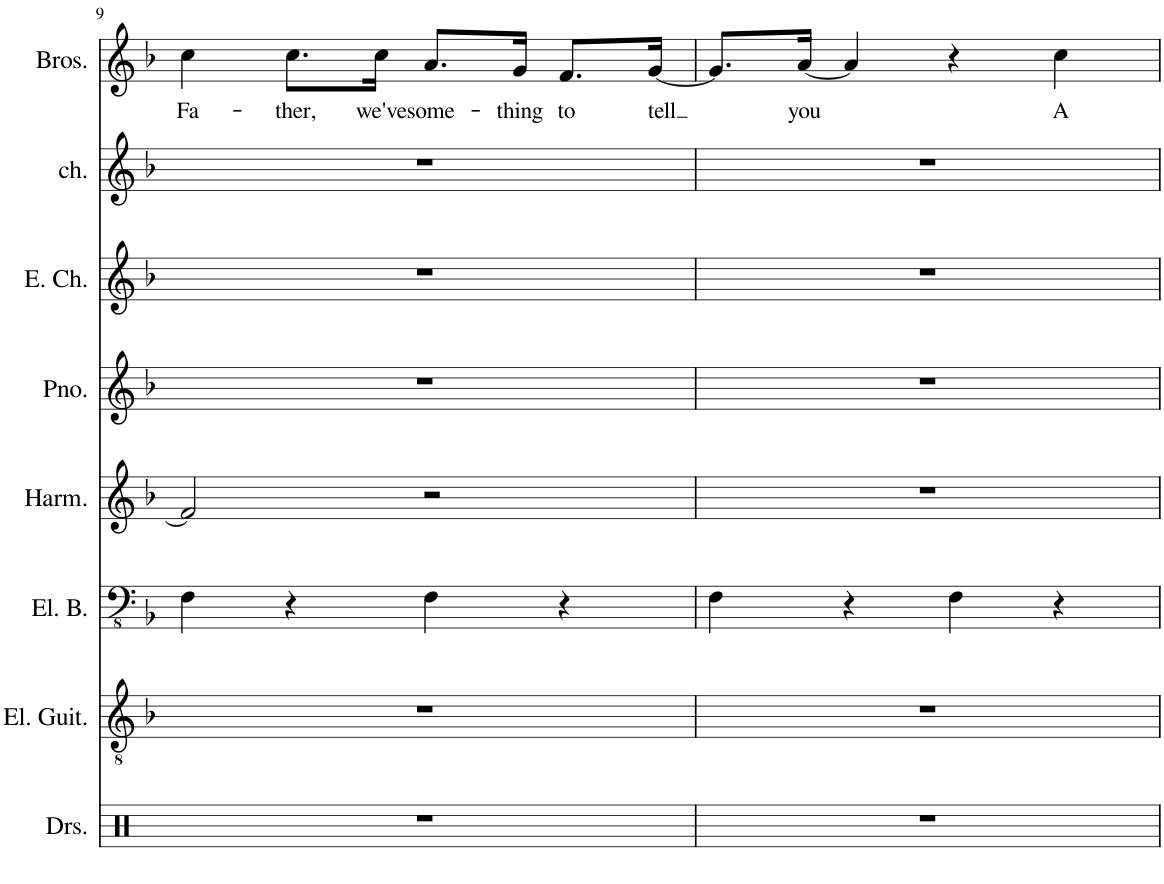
**kern	**kern	**kern	**kern	**kern	**kern	**kern	**kern	**text
*part8	*part7	*part6	*part5	*part4	*part3	*part2	*part1	*part1
*staff8	*staff7	*staff6	*staff5	*staff4	*staff3	*staff2	*staff1	*staff1
*I"Drumset	*I"Electric Guitar	*I"Electric Bass	*I"Harmonica	*I"Piano	*I"Electric Choir	*I"Chorus	*I"Brothers	*
*I'Drs.	*I'El. Guit.	*I'El. B.	*I'Harm.	*I'Pno.	*I'E. Ch.	*I'ch.	*I'Bros.	*
!!LO:PB:g=z
*clefX	*clefGv2	*clefFv4	*clefG2	*clefG2	*clefG2	*clefG2	*clefG2	*
*k[]	*k[b-]	*k[b-]	*k[b-]	*k[b-]	*k[b-]	*k[b-]	*k[b-]	*
*M4/4	*M4/4	*M4/4	*M4/4	*M4/4	*M4/4	*M4/4	*M4/4	*
=9	=9	=9	=9	=9	=9	=9	=9	=9
!	!	!	!	!	!	!	!	!LO:LY:b
1r	1r	4FF\	2f/]	1r	1r	1r	4cc\	Fa-
!	!	!	!	!	!	!	!	!LO:LY:b
.	.	4r	.	.	.	.	8.cc\L	-ther,
!	!	!	!	!	!	!	!	!LO:LY:b
.	.	.	.	.	.	.	16cc\Jk	we've
!	!	!	!	!	!	!	!	!LO:LY:b
.	.	4FF\	2r	.	.	.	8.a/L	some-
!	!	!	!	!	!	!	!	!LO:LY:b
.	.	.	.	.	.	.	16g/Jk	-thing
!	!	!	!	!	!	!	!	!LO:LY:b
.	.	4r	.	.	.	.	8.f/L	to
!	!	!	!	!	!	!	!	!LO:LY:b
.	.	.	.	.	.	.	[16g/Jk	-tell
=10	=10	=10	=10	=10	=10	=10	=10	=10
1r	1r	4FF\	1r	1r	1r	1r	8.g/L]	.
!	!	!	!	!	!	!	!	!LO:LY:b
.	.	.	.	.	.	.	[16a/Jk	you
.	.	4r	.	.	.	.	4a/]	.
.	.	4FF\	.	.	.	.	4r	.
!	!	!	!	!	!	!	!	!LO:LY:b
.	.	4r	.	.	.	.	4cc\	A
=	=	=	=	=	=	=	=	=
*-	*-	*-	*-	*-	*-	*-	*-	*-
